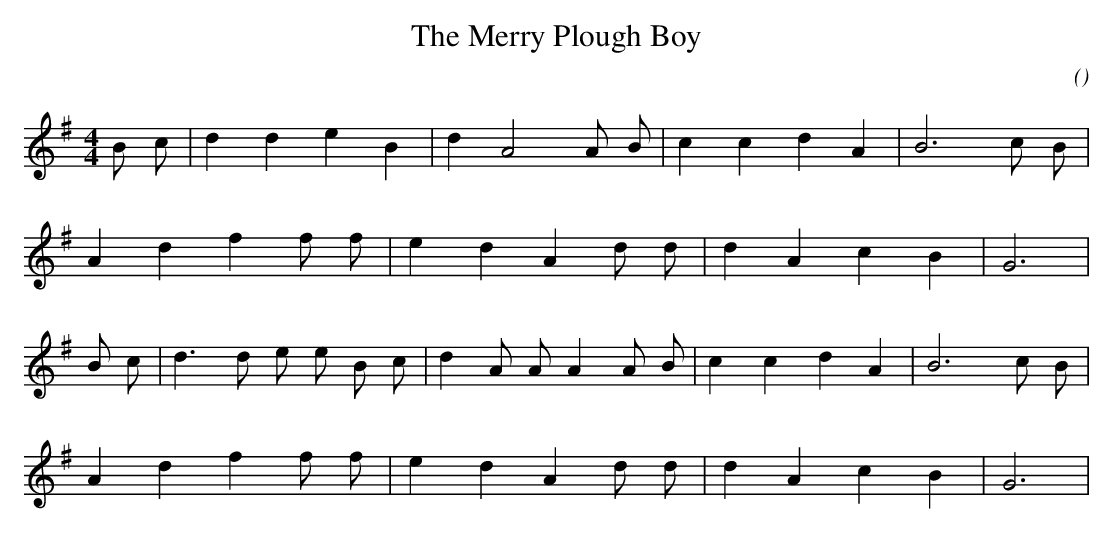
X:1
T: The Merry Plough Boy
C:
O:
M:4/4
K:G
K:G
M:4/4
L:1/16
B2 c2 |d4 d4 e4 B4 |d4 A8 A2 B2 |c4 c4 d4 A4 |B12 c2 B2 |
A4 d4 f4 f2 f2 |e4 d4 A4 d2 d2 |d4 A4 c4 B4 |G12 |
B2 c2 |d6 d2 e2 e2 B2 c2 |d4 A2 A2 A4 A2 B2 |c4 c4 d4 A4 |B12 c2 B2 |
A4 d4 f4 f2 f2 |e4 d4 A4 d2 d2 |d4 A4 c4 B4 |G12 |
